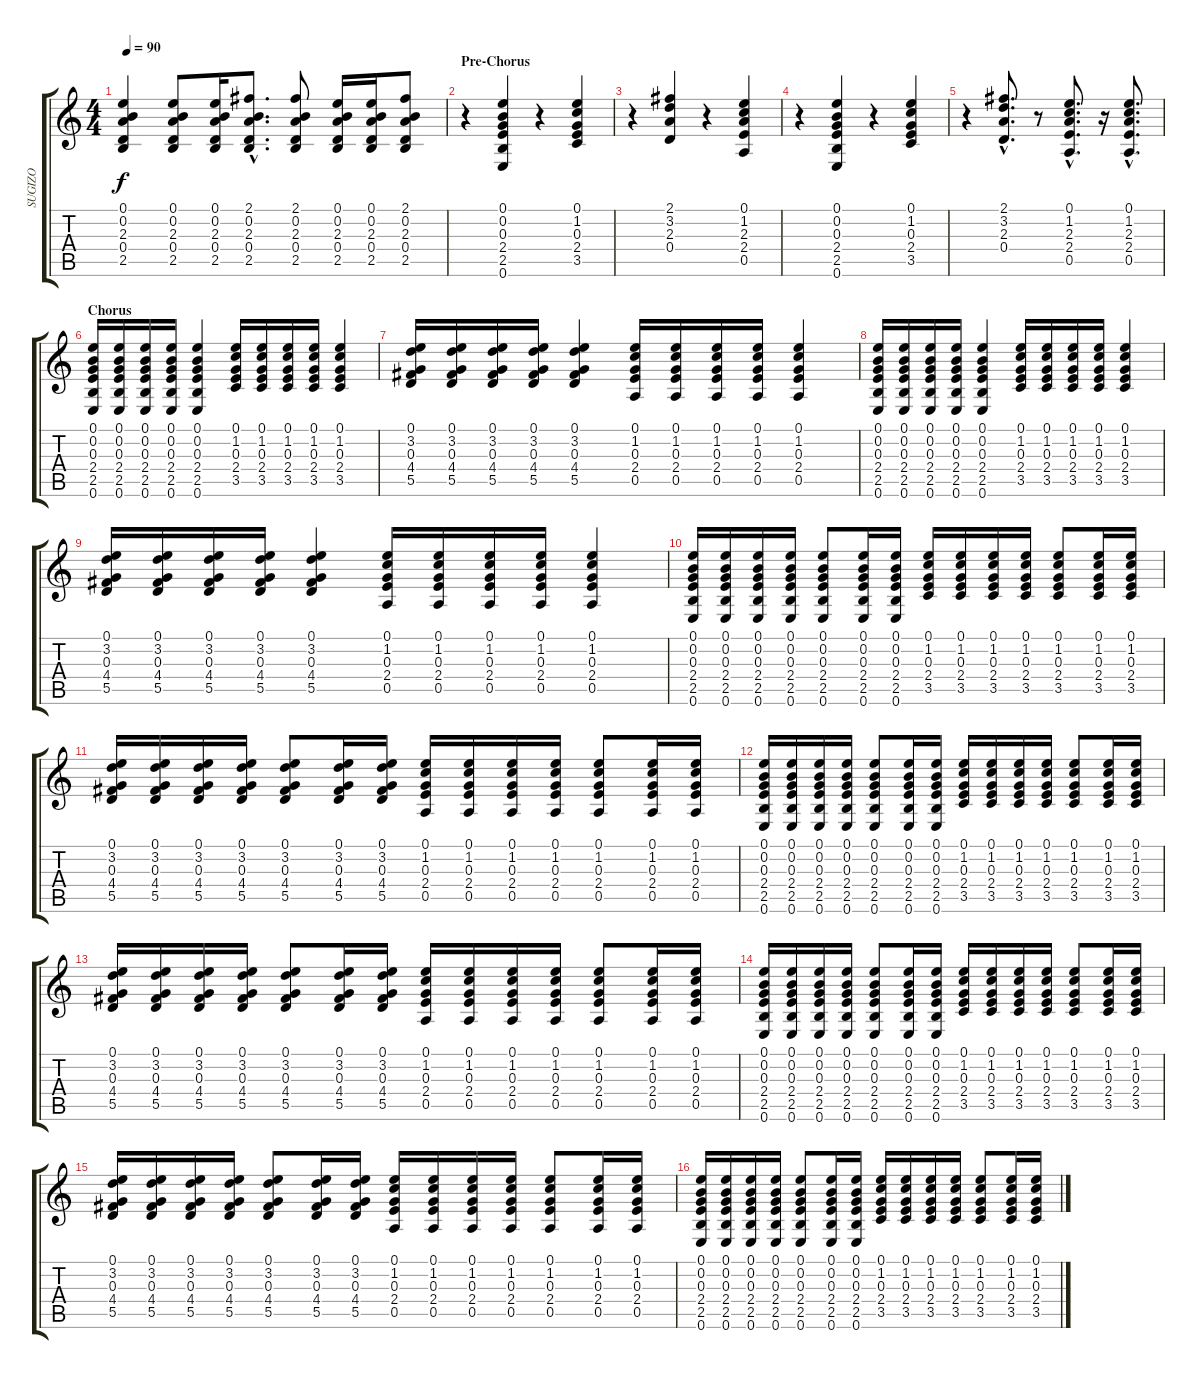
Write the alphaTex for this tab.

\track ("SUGIZO" "SUGIZO") {instrument electricguitarjazz}
\staff {score tabs}
\tuning (E4 B3 G3 D3 A2 E2) {hide}
\ts (4 4)
\tempo 90
\clef g2
\ks c
(0.1 0.2 2.3 0.4 2.5).4{dy f} (0.1 0.2 2.3 0.4 2.5).8 (0.1 0.2 2.3 0.4 2.5).16 (2.1{hac} 0.2{hac} 2.3{hac} 0.4{hac} 2.5{hac}).8{d} (2.1 0.2 2.3 0.4 2.5).8 (0.1 0.2 2.3 0.4 2.5).16 (0.1 0.2 2.3 0.4 2.5).16 (2.1 0.2 2.3 0.4 2.5).8 |
\section ("" "Pre-Chorus")
r.4{volume 12 balance 14 instrument distortionguitar} (0.1 0.2 0.3 2.4 2.5 0.6).4 r.4 (0.1 1.2 0.3 2.4 3.5).4 |
r.4 (2.1 3.2 2.3 0.4).4 r.4 (0.1 1.2 2.3 2.4 0.5).4 |
r.4 (0.1 0.2 0.3 2.4 2.5 0.6).4 r.4 (0.1 1.2 0.3 2.4 3.5).4 |
r.4 (2.1{hac} 3.2{hac} 2.3{hac} 0.4{hac}).8{d} r.8 (0.1{hac} 1.2{hac} 2.3{hac} 2.4{hac} 0.5{hac}).8{d} r.16 (0.1{hac} 1.2{hac} 2.3{hac} 2.4{hac} 0.5{hac}).8{d} |
\section ("" "Chorus")
(0.1 0.2 0.3 2.4 2.5 0.6).16{balance 14} (0.1 0.2 0.3 2.4 2.5 0.6).16 (0.1 0.2 0.3 2.4 2.5 0.6).16 (0.1 0.2 0.3 2.4 2.5 0.6).16 (0.1 0.2 0.3 2.4 2.5 0.6).4 (0.1 1.2 0.3 2.4 3.5).16 (0.1 1.2 0.3 2.4 3.5).16 (0.1 1.2 0.3 2.4 3.5).16 (0.1 1.2 0.3 2.4 3.5).16 (0.1 1.2 0.3 2.4 3.5).4 |
(0.1 3.2 0.3 4.4 5.5).16 (0.1 3.2 0.3 4.4 5.5).16 (0.1 3.2 0.3 4.4 5.5).16 (0.1 3.2 0.3 4.4 5.5).16 (0.1 3.2 0.3 4.4 5.5).4 (0.1 1.2 0.3 2.4 0.5).16 (0.1 1.2 0.3 2.4 0.5).16 (0.1 1.2 0.3 2.4 0.5).16 (0.1 1.2 0.3 2.4 0.5).16 (0.1 1.2 0.3 2.4 0.5).4 |
(0.1 0.2 0.3 2.4 2.5 0.6).16 (0.1 0.2 0.3 2.4 2.5 0.6).16 (0.1 0.2 0.3 2.4 2.5 0.6).16 (0.1 0.2 0.3 2.4 2.5 0.6).16 (0.1 0.2 0.3 2.4 2.5 0.6).4 (0.1 1.2 0.3 2.4 3.5).16 (0.1 1.2 0.3 2.4 3.5).16 (0.1 1.2 0.3 2.4 3.5).16 (0.1 1.2 0.3 2.4 3.5).16 (0.1 1.2 0.3 2.4 3.5).4 |
(0.1 3.2 0.3 4.4 5.5).16 (0.1 3.2 0.3 4.4 5.5).16 (0.1 3.2 0.3 4.4 5.5).16 (0.1 3.2 0.3 4.4 5.5).16 (0.1 3.2 0.3 4.4 5.5).4 (0.1 1.2 0.3 2.4 0.5).16 (0.1 1.2 0.3 2.4 0.5).16 (0.1 1.2 0.3 2.4 0.5).16 (0.1 1.2 0.3 2.4 0.5).16 (0.1 1.2 0.3 2.4 0.5).4 |
(0.1 0.2 0.3 2.4 2.5 0.6).16 (0.1 0.2 0.3 2.4 2.5 0.6).16 (0.1 0.2 0.3 2.4 2.5 0.6).16 (0.1 0.2 0.3 2.4 2.5 0.6).16 (0.1 0.2 0.3 2.4 2.5 0.6).8 (0.1 0.2 0.3 2.4 2.5 0.6).16 (0.1 0.2 0.3 2.4 2.5 0.6).16 (0.1 1.2 0.3 2.4 3.5).16 (0.1 1.2 0.3 2.4 3.5).16 (0.1 1.2 0.3 2.4 3.5).16 (0.1 1.2 0.3 2.4 3.5).16 (0.1 1.2 0.3 2.4 3.5).8 (0.1 1.2 0.3 2.4 3.5).16 (0.1 1.2 0.3 2.4 3.5).16 |
(0.1 3.2 0.3 4.4 5.5).16 (0.1 3.2 0.3 4.4 5.5).16 (0.1 3.2 0.3 4.4 5.5).16 (0.1 3.2 0.3 4.4 5.5).16 (0.1 3.2 0.3 4.4 5.5).8 (0.1 3.2 0.3 4.4 5.5).16 (0.1 3.2 0.3 4.4 5.5).16 (0.1 1.2 0.3 2.4 0.5).16 (0.1 1.2 0.3 2.4 0.5).16 (0.1 1.2 0.3 2.4 0.5).16 (0.1 1.2 0.3 2.4 0.5).16 (0.1 1.2 0.3 2.4 0.5).8 (0.1 1.2 0.3 2.4 0.5).16 (0.1 1.2 0.3 2.4 0.5).16 |
(0.1 0.2 0.3 2.4 2.5 0.6).16 (0.1 0.2 0.3 2.4 2.5 0.6).16 (0.1 0.2 0.3 2.4 2.5 0.6).16 (0.1 0.2 0.3 2.4 2.5 0.6).16 (0.1 0.2 0.3 2.4 2.5 0.6).8 (0.1 0.2 0.3 2.4 2.5 0.6).16 (0.1 0.2 0.3 2.4 2.5 0.6).16 (0.1 1.2 0.3 2.4 3.5).16 (0.1 1.2 0.3 2.4 3.5).16 (0.1 1.2 0.3 2.4 3.5).16 (0.1 1.2 0.3 2.4 3.5).16 (0.1 1.2 0.3 2.4 3.5).8 (0.1 1.2 0.3 2.4 3.5).16 (0.1 1.2 0.3 2.4 3.5).16 |
(0.1 3.2 0.3 4.4 5.5).16 (0.1 3.2 0.3 4.4 5.5).16 (0.1 3.2 0.3 4.4 5.5).16 (0.1 3.2 0.3 4.4 5.5).16 (0.1 3.2 0.3 4.4 5.5).8 (0.1 3.2 0.3 4.4 5.5).16 (0.1 3.2 0.3 4.4 5.5).16 (0.1 1.2 0.3 2.4 0.5).16 (0.1 1.2 0.3 2.4 0.5).16 (0.1 1.2 0.3 2.4 0.5).16 (0.1 1.2 0.3 2.4 0.5).16 (0.1 1.2 0.3 2.4 0.5).8 (0.1 1.2 0.3 2.4 0.5).16 (0.1 1.2 0.3 2.4 0.5).16 |
(0.1 0.2 0.3 2.4 2.5 0.6).16 (0.1 0.2 0.3 2.4 2.5 0.6).16 (0.1 0.2 0.3 2.4 2.5 0.6).16 (0.1 0.2 0.3 2.4 2.5 0.6).16 (0.1 0.2 0.3 2.4 2.5 0.6).8 (0.1 0.2 0.3 2.4 2.5 0.6).16 (0.1 0.2 0.3 2.4 2.5 0.6).16 (0.1 1.2 0.3 2.4 3.5).16 (0.1 1.2 0.3 2.4 3.5).16 (0.1 1.2 0.3 2.4 3.5).16 (0.1 1.2 0.3 2.4 3.5).16 (0.1 1.2 0.3 2.4 3.5).8 (0.1 1.2 0.3 2.4 3.5).16 (0.1 1.2 0.3 2.4 3.5).16 |
(0.1 3.2 0.3 4.4 5.5).16 (0.1 3.2 0.3 4.4 5.5).16 (0.1 3.2 0.3 4.4 5.5).16 (0.1 3.2 0.3 4.4 5.5).16 (0.1 3.2 0.3 4.4 5.5).8 (0.1 3.2 0.3 4.4 5.5).16 (0.1 3.2 0.3 4.4 5.5).16 (0.1 1.2 0.3 2.4 0.5).16 (0.1 1.2 0.3 2.4 0.5).16 (0.1 1.2 0.3 2.4 0.5).16 (0.1 1.2 0.3 2.4 0.5).16 (0.1 1.2 0.3 2.4 0.5).8 (0.1 1.2 0.3 2.4 0.5).16 (0.1 1.2 0.3 2.4 0.5).16 |
(0.1 0.2 0.3 2.4 2.5 0.6).16 (0.1 0.2 0.3 2.4 2.5 0.6).16 (0.1 0.2 0.3 2.4 2.5 0.6).16 (0.1 0.2 0.3 2.4 2.5 0.6).16 (0.1 0.2 0.3 2.4 2.5 0.6).8 (0.1 0.2 0.3 2.4 2.5 0.6).16 (0.1 0.2 0.3 2.4 2.5 0.6).16 (0.1 1.2 0.3 2.4 3.5).16 (0.1 1.2 0.3 2.4 3.5).16 (0.1 1.2 0.3 2.4 3.5).16 (0.1 1.2 0.3 2.4 3.5).16 (0.1 1.2 0.3 2.4 3.5).8 (0.1 1.2 0.3 2.4 3.5).16 (0.1 1.2 0.3 2.4 3.5).16
